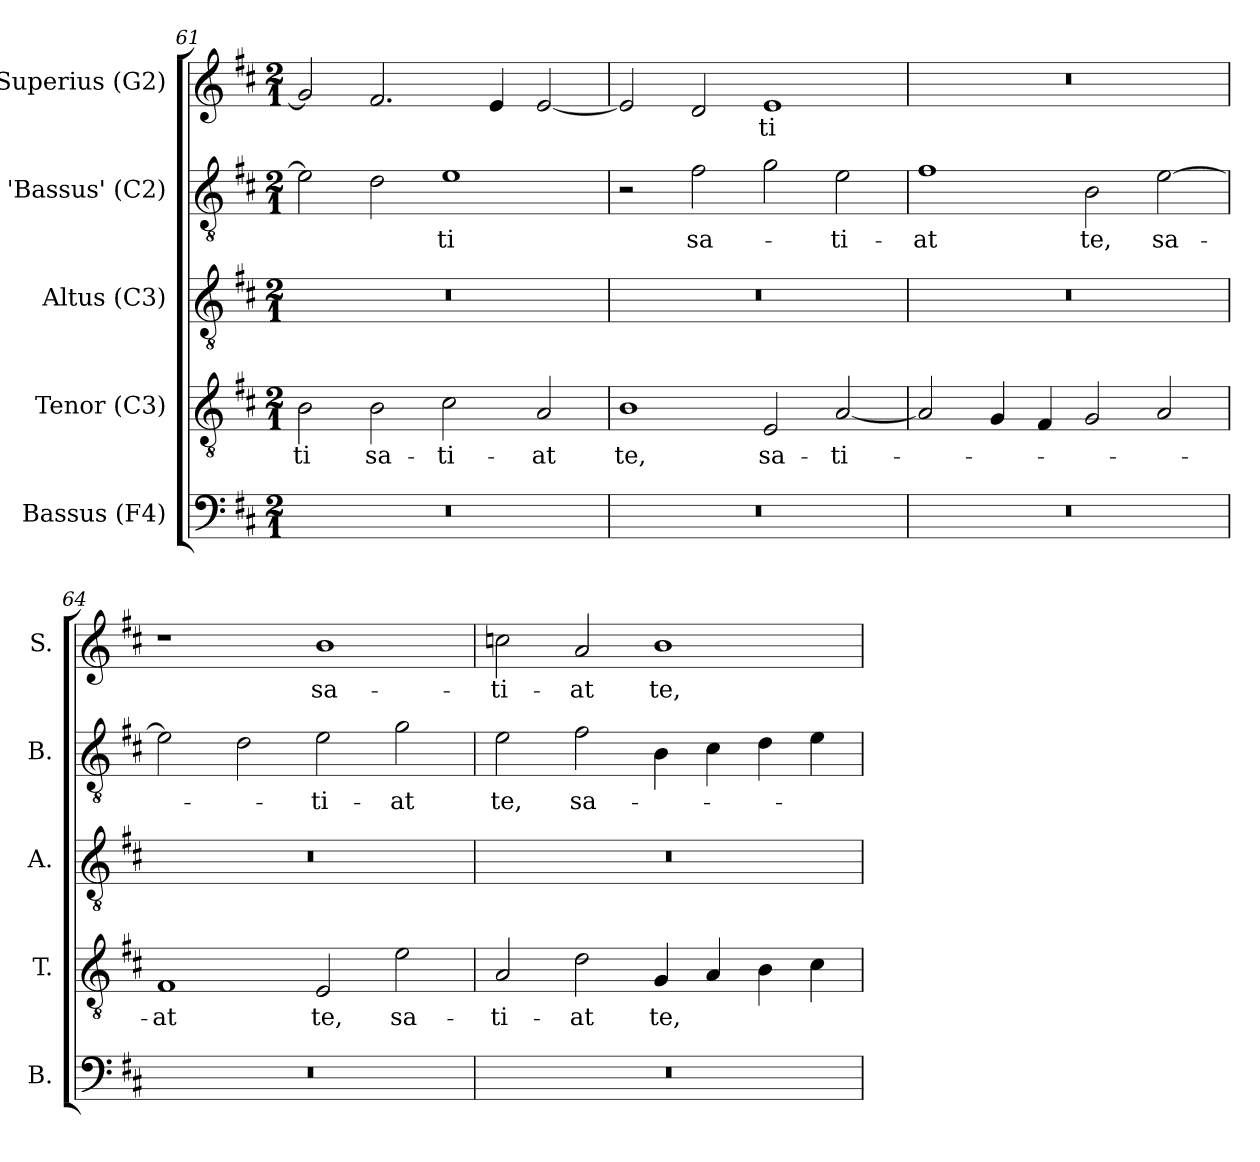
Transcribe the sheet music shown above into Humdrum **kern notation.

**kern	**kern	**text	**kern	**kern	**text	**kern	**text
*part5	*part4	*part4	*part3	*part2	*part2	*part1	*part1
*staff5	*staff4	*staff4	*staff3	*staff2	*staff2	*staff1	*staff1
*I"Bassus (F4)	*I"Tenor (C3)	*	*I"Altus (C3)	*I"'Bassus' (C2)	*	*I"Superius (G2)	*
*I'B.	*I'T.	*	*I'A.	*I'B.	*	*I'S.	*
*clefF4	*clefGv2	*	*clefGv2	*clefGv2	*	*clefG2	*
*	*	*	*ITrd7c12	*ITrd7c12	*	*	*
*k[f#c#]	*k[f#c#]	*	*k[f#c#]	*k[f#c#]	*	*k[f#c#]	*
*D:	*D:	*	*D:	*D:	*	*D:	*
*M2/1	*M2/1	*	*M2/1	*M2/1	*	*M2/1	*
=61	=61	=61	=61	=61	=61	=61	=61
!LO:N:vis=1	!	!	!	!	!	!	!
!	!	!LO:LY:b:color=#000000	!LO:N:vis=1	!	!	!	!
0r	2Bi\	-ti	0r	2Ei\]	.	2gi/]	.
!	!	!LO:LY:b:color=#000000	!	!	!	!	!
.	2Bi\	sa-	.	2Di\	.	2.f#i/	.
!	!	!LO:LY:b:color=#000000	!	!	!	!	!
!	!	!	!	!	!LO:LY:b:color=#000000	!	!
.	2c#i\	-ti-	.	1Ei	-ti	.	.
.	.	.	.	.	.	4ei/	.
!	!	!LO:LY:b:color=#000000	!	!	!	!	!
.	2Ai/	-at	.	.	.	[2ei/	.
=62	=62	=62	=62	=62	=62	=62	=62
!LO:N:vis=1	!	!	!	!	!	!	!
!	!	!LO:LY:b:color=#000000	!LO:N:vis=1	!	!	!	!
0r	1Bi	te,	0r	2r	.	2ei/]	.
!	!	!	!	!	!LO:LY:b:color=#000000	!	!
.	.	.	.	2F#i\	sa-	2di/	.
!	!	!LO:LY:b:color=#000000	!	!	!	!	!
!	!	!	!	!	!	!	!LO:LY:b:color=#000000
.	2Ei/	sa-	.	2Gi\	.	1ei	-ti
!	!	!LO:LY:b:color=#000000	!	!	!	!	!
!	!	!	!	!	!LO:LY:b:color=#000000	!	!
.	[2Ai/	-ti-	.	2Ei\	-ti-	.	.
=63	=63	=63	=63	=63	=63	=63	=63
!LO:N:vis=1	!	!	!LO:N:vis=1	!	!	!	!
!	!	!	!	!	!LO:LY:b:color=#000000	!LO:N:vis=1	!
0r	2Ai/]	.	0r	1F#i	-at	0r	.
.	4Gi/	.	.	.	.	.	.
.	4F#i/	.	.	.	.	.	.
!	!	!	!	!	!LO:LY:b:color=#000000	!	!
.	2Gi/	.	.	2BBi\	te,	.	.
!	!	!	!	!	!LO:LY:b:color=#000000	!	!
.	2Ai/	.	.	[2Ei\	sa-	.	.
=64	=64	=64	=64	=64	=64	=64	=64
!LO:N:vis=1	!	!	!	!	!	!	!
!	!	!LO:LY:b:color=#000000	!LO:N:vis=1	!	!	!	!
0r	1F#i	-at	0r	2Ei\]	.	1r	.
.	.	.	.	2Di\	.	.	.
!	!	!LO:LY:b:color=#000000	!	!	!	!	!
!	!	!	!	!	!LO:LY:b:color=#000000	!	!
!	!	!	!	!	!	!	!LO:LY:b:color=#000000
.	2Ei/	te,	.	2Ei\	-ti-	1bi	sa-
!	!	!LO:LY:b:color=#000000	!	!	!	!	!
!	!	!	!	!	!LO:LY:b:color=#000000	!	!
.	2ei\	sa-	.	2Gi\	-at	.	.
!!LO:LB:g=z
=65	=65	=65	=65	=65	=65	=65	=65
!LO:N:vis=1	!	!	!	!	!	!	!
!	!	!LO:LY:b:color=#000000	!LO:N:vis=1	!	!	!	!
!	!	!	!	!	!LO:LY:b:color=#000000	!	!
!	!	!	!	!	!	!	!LO:LY:b:color=#000000
0r	2Ai/	-ti-	0r	2Ei\	te,	2cci\	-ti-
!	!	!LO:LY:b:color=#000000	!	!	!	!	!
!	!	!	!	!	!LO:LY:b:color=#000000	!	!
!	!	!	!	!	!	!	!LO:LY:b:color=#000000
.	2di\	-at	.	2F#i\	sa-	2ai/	-at
!	!	!LO:LY:b:color=#000000	!	!	!	!	!
!	!	!	!	!	!	!	!LO:LY:b:color=#000000
.	4Gi/	te,	.	4BBi\	.	1bi	te,
.	4Ai/	.	.	4C#i\	.	.	.
.	4Bi\	.	.	4Di\	.	.	.
.	4c#i\	.	.	4Ei\	.	.	.
=	=	=	=	=	=	=	=
*-	*-	*-	*-	*-	*-	*-	*-
